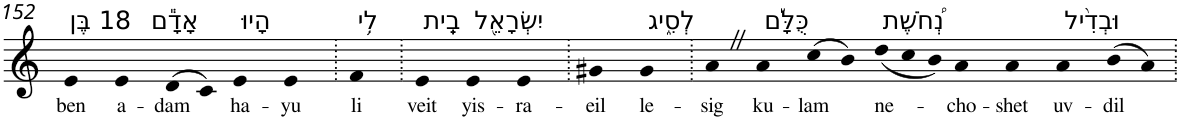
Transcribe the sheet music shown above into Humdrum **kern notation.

**kern	**text
*part1	*part1
*staff1	*staff1
*I"Piano	*
*I'Pno	*
!!LO:PB:g=z
*clefG2	*
*k[]	*
=152	=152
!LO:TX:a:t=18 בֶּן	!
!	!LO:LY:b
4e	ben
!LO:TX:a:t=אָדָ֕ם	!
!	!LO:LY:b
4e	a-
!	!LO:LY:b
(>8d	-dam
8c)	.
!LO:TX:a:t=הָיוּ	!
!	!LO:LY:b
4e	ha-
!	!LO:LY:b
4e	-yu
=153.	=153.
!LO:TX:a:t=לִ֥י	!
!	!LO:LY:b
4f	li
=154.	=154.
!LO:TX:a:t=בֵֽית	!
!	!LO:LY:b
4e	veit
!LO:TX:a:t=יִשְׂרָאֵ֖ל	!
!	!LO:LY:b
4e	yis-
!	!LO:LY:b
4e	-ra-
=155.	=155.
!	!LO:LY:b
4g#X	-eil
!LO:TX:a:t=לְסִ֑יג	!
!	!LO:LY:b
4g#	le-
=156.	=156.
!	!LO:LY:b
4aZ	-sig
!LO:TX:a:t=כֻּלָּ֡ם	!
!	!LO:LY:b
4a	ku-
!	!LO:LY:b
(>8cc	-lam
8b)	.
*Xtuplet	*
!LO:TX:a:t=נְ֠חֹשֶׁת	!
!	!LO:LY:b
(<12dd	ne-
12cc	.
12b)	.
!	!LO:LY:b
4a	-cho-
!	!LO:LY:b
4a	-shet
!LO:TX:a:t=וּבְדִ֨יל	!
!	!LO:LY:b
4a	uv-
!	!LO:LY:b
(>8b	-dil
8a)	.
=.	=.
*-	*-
